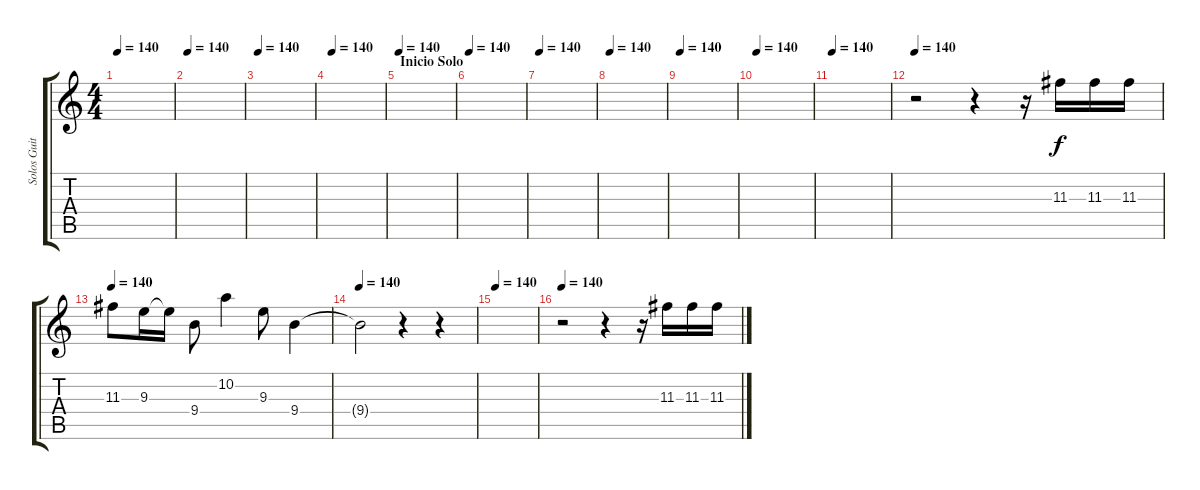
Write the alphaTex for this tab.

\track ("Solos Guitarra" "Solos Guit") {instrument overdrivenguitar}
\staff {score tabs}
\tuning (E4 B3 G3 D3 A2 E2) {hide}
\ts (4 4)
\tempo 140
\clef g2
\ks c
|
\tempo 140
|
\tempo 140
|
\tempo (140 0.0625)
|
\section ("" "Inicio Solo")
\tempo 140
|
\tempo 140
|
\tempo 140
|
\tempo 140
|
\tempo 140
|
\tempo 140
|
\tempo 140
|
\tempo 140
r.2 r.4 r.16 11.3.16 11.3.16 11.3.16 |
\tempo 140
11.3.8 9.3.16 9.3{t}.16 9.4.8 10.2.4 9.3.8 9.4.4 |
\tempo 140
9.4{t}.2 r.4 r.4 |
\tempo 140
|
\tempo 140
r.2 r.4 r.16 11.3.16 11.3.16 11.3.16
